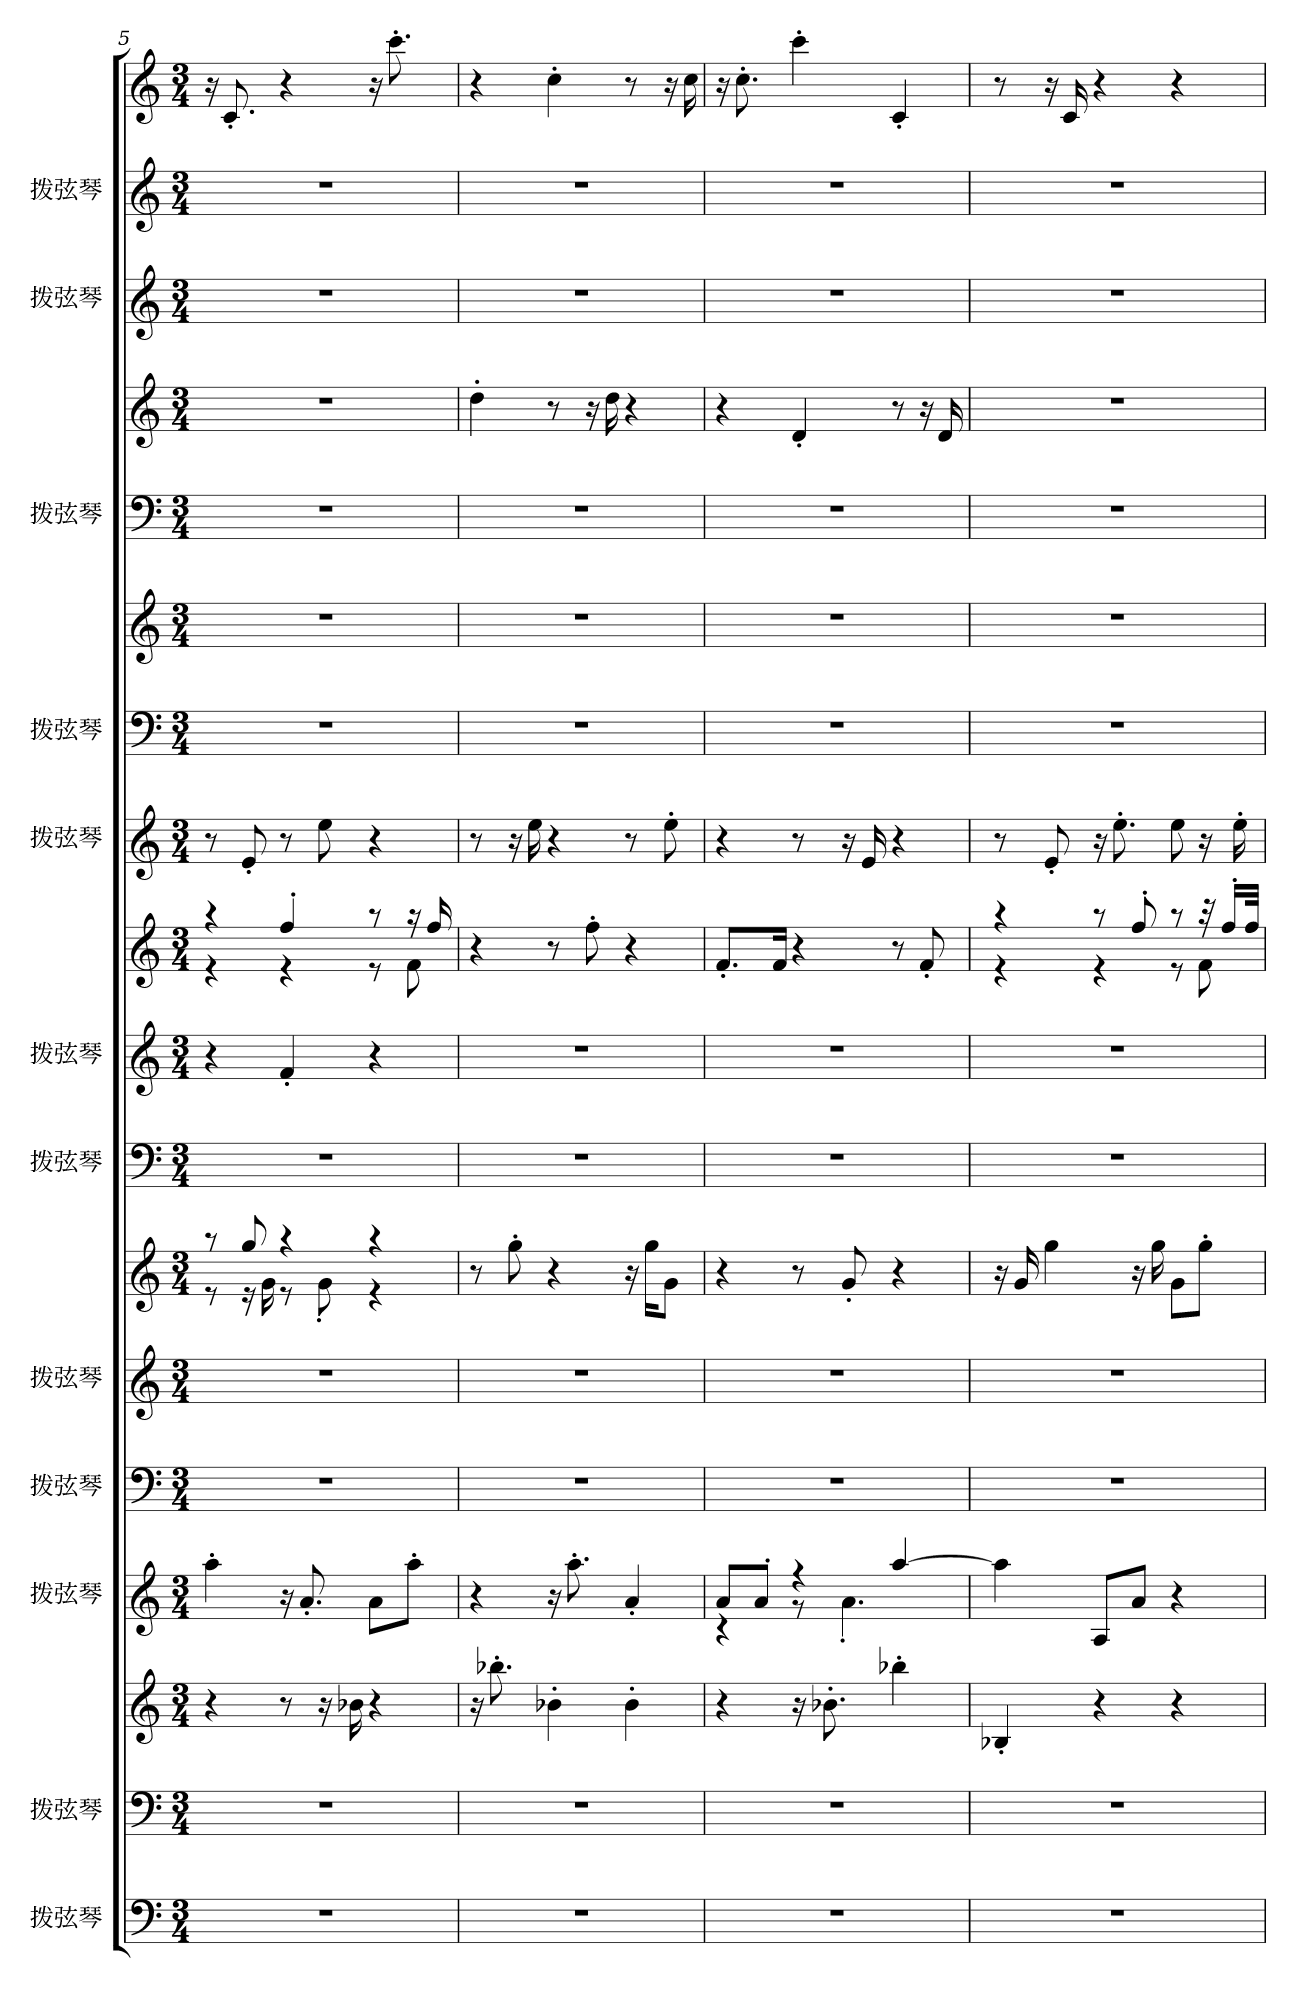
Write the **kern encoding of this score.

**kern	**kern	**kern	**kern	**kern	**kern	**kern	**kern	**kern	**kern	**kern	**kern	**kern	**kern	**kern	**kern	**kern	**kern
*part12	*part11	*part11	*part10	*part9	*part8	*part8	*part7	*part6	*part6	*part5	*part4	*part4	*part3	*part3	*part2	*part1	*part1
*staff18	*staff17	*staff16	*staff15	*staff14	*staff13	*staff12	*staff11	*staff10	*staff9	*staff8	*staff7	*staff6	*staff5	*staff4	*staff3	*staff2	*staff1
*I"拨弦琴	*I"拨弦琴	*	*I"拨弦琴	*I"拨弦琴	*I"拨弦琴	*	*I"拨弦琴	*I"拨弦琴	*	*I"拨弦琴	*I"拨弦琴	*	*I"拨弦琴	*	*I"拨弦琴	*I"拨弦琴	*
*clefF4	*clefF4	*clefG2	*clefG2	*clefF4	*clefG2	*clefG2	*clefF4	*clefG2	*clefG2	*clefG2	*clefF4	*clefG2	*clefF4	*clefG2	*clefG2	*clefG2	*clefG2
*k[]	*k[]	*k[]	*k[]	*k[]	*k[]	*k[]	*k[]	*k[]	*k[]	*k[]	*k[]	*k[]	*k[]	*k[]	*k[]	*k[]	*k[]
*M3/4	*M3/4	*M3/4	*M3/4	*M3/4	*M3/4	*M3/4	*M3/4	*M3/4	*M3/4	*M3/4	*M3/4	*M3/4	*M3/4	*M3/4	*M3/4	*M3/4	*M3/4
=5	=5	=5	=5	=5	=5	=5	=5	=5	=5	=5	=5	=5	=5	=5	=5	=5	=5
*	*	*	*	*	*	*^	*	*	*^	*	*	*	*	*	*	*	*
2.r	2.r	4r	4aa'\	2.r	2.r	8r	8r	2.r	4r	4r	4r	8r	2.r	2.r	2.r	2.r	2.r	2.r	16r
.	.	.	.	.	.	.	.	.	.	.	.	.	.	.	.	.	.	.	8.c'/
.	.	.	.	.	.	8gg/	16r	.	.	.	.	8e'/	.	.	.	.	.	.	.
.	.	.	.	.	.	.	16g\	.	.	.	.	.	.	.	.	.	.	.	.
.	.	8r	16r	.	.	4r	8r	.	4f'/	4ff'/	4r	8r	.	.	.	.	.	.	4r
.	.	.	8.a'/	.	.	.	.	.	.	.	.	.	.	.	.	.	.	.	.
.	.	16r	.	.	.	.	8g'\	.	.	.	.	8ee\	.	.	.	.	.	.	.
.	.	16b-X\	.	.	.	.	.	.	.	.	.	.	.	.	.	.	.	.	.
.	.	4r	8a\L	.	.	4r	4r	.	4r	8r	8r	4r	.	.	.	.	.	.	16r
.	.	.	.	.	.	.	.	.	.	.	.	.	.	.	.	.	.	.	8.ccc'\
.	.	.	8aa'\J	.	.	.	.	.	.	16r	8f\	.	.	.	.	.	.	.	.
.	.	.	.	.	.	.	.	.	.	16ff/	.	.	.	.	.	.	.	.	.
*	*	*	*	*	*	*v	*v	*	*	*v	*v	*	*	*	*	*	*	*	*
=6	=6	=6	=6	=6	=6	=6	=6	=6	=6	=6	=6	=6	=6	=6	=6	=6	=6
2.r	2.r	16r	4r	2.r	2.r	8r	2.r	2.r	4r	8r	2.r	2.r	2.r	4dd'\	2.r	2.r	4r
.	.	8.bb-X'\	.	.	.	.	.	.	.	.	.	.	.	.	.	.	.
.	.	.	.	.	.	8gg'\	.	.	.	16r	.	.	.	.	.	.	.
.	.	.	.	.	.	.	.	.	.	16ee\	.	.	.	.	.	.	.
.	.	4b-X'\	16r	.	.	4r	.	.	8r	4r	.	.	.	8r	.	.	4cc'\
.	.	.	8.aa'\	.	.	.	.	.	.	.	.	.	.	.	.	.	.
.	.	.	.	.	.	.	.	.	8ff'\	.	.	.	.	16r	.	.	.
.	.	.	.	.	.	.	.	.	.	.	.	.	.	16dd\	.	.	.
.	.	4b-'\	4a'/	.	.	16r	.	.	4r	8r	.	.	.	4r	.	.	8r
.	.	.	.	.	.	16gg\KL	.	.	.	.	.	.	.	.	.	.	.
.	.	.	.	.	.	8g\J	.	.	.	8ee'\	.	.	.	.	.	.	16r
.	.	.	.	.	.	.	.	.	.	.	.	.	.	.	.	.	16cc\
!!LO:PB:g=z
=7	=7	=7	=7	=7	=7	=7	=7	=7	=7	=7	=7	=7	=7	=7	=7	=7	=7
*	*	*	*^	*	*	*	*	*	*	*	*	*	*	*	*	*	*
2.r	2.r	4r	8a/L	4r	2.r	2.r	4r	2.r	2.r	8.f'/L	4r	2.r	2.r	2.r	4r	2.r	2.r	16r
.	.	.	.	.	.	.	.	.	.	.	.	.	.	.	.	.	.	8.cc'\
.	.	.	8a'/J	.	.	.	.	.	.	.	.	.	.	.	.	.	.	.
.	.	.	.	.	.	.	.	.	.	16f/Jk	.	.	.	.	.	.	.	.
.	.	16r	4r	8r	.	.	8r	.	.	4r	8r	.	.	.	4d'/	.	.	4ccc'\
.	.	8.b-X'\	.	.	.	.	.	.	.	.	.	.	.	.	.	.	.	.
.	.	.	.	4.a'\	.	.	8g'/	.	.	.	16r	.	.	.	.	.	.	.
.	.	.	.	.	.	.	.	.	.	.	16e/	.	.	.	.	.	.	.
.	.	4bb-X'\	[4aa/	.	.	.	4r	.	.	8r	4r	.	.	.	8r	.	.	4c'/
.	.	.	.	.	.	.	.	.	.	8f'/	.	.	.	.	16r	.	.	.
.	.	.	.	.	.	.	.	.	.	.	.	.	.	.	16d/	.	.	.
*	*	*	*v	*v	*	*	*	*	*	*	*	*	*	*	*	*	*	*
=8	=8	=8	=8	=8	=8	=8	=8	=8	=8	=8	=8	=8	=8	=8	=8	=8	=8
*	*	*	*	*	*	*	*	*	*^	*	*	*	*	*	*	*	*
2.r	2.r	4B-X'/	4aa\]	2.r	2.r	16r	2.r	2.r	4r	4r	8r	2.r	2.r	2.r	2.r	2.r	2.r	8r
.	.	.	.	.	.	16g/	.	.	.	.	.	.	.	.	.	.	.	.
.	.	.	.	.	.	4gg\	.	.	.	.	8e'/	.	.	.	.	.	.	16r
.	.	.	.	.	.	.	.	.	.	.	.	.	.	.	.	.	.	16c/
.	.	4r	8A/L	.	.	.	.	.	8r	4r	16r	.	.	.	.	.	.	4r
.	.	.	.	.	.	.	.	.	.	.	8.ee'\	.	.	.	.	.	.	.
.	.	.	8a/J	.	.	16r	.	.	8ff'/	.	.	.	.	.	.	.	.	.
.	.	.	.	.	.	16gg\	.	.	.	.	.	.	.	.	.	.	.	.
.	.	4r	4r	.	.	8g\L	.	.	8r	8r	8ee\	.	.	.	.	.	.	4r
.	.	.	.	.	.	8gg'\J	.	.	32r	8f\	16r	.	.	.	.	.	.	.
.	.	.	.	.	.	.	.	.	16ff'/LL	.	.	.	.	.	.	.	.	.
.	.	.	.	.	.	.	.	.	.	.	16ee'\	.	.	.	.	.	.	.
.	.	.	.	.	.	.	.	.	32ff/JJk	.	.	.	.	.	.	.	.	.
*	*	*	*	*	*	*	*	*	*v	*v	*	*	*	*	*	*	*	*
=	=	=	=	=	=	=	=	=	=	=	=	=	=	=	=	=	=
*-	*-	*-	*-	*-	*-	*-	*-	*-	*-	*-	*-	*-	*-	*-	*-	*-	*-
